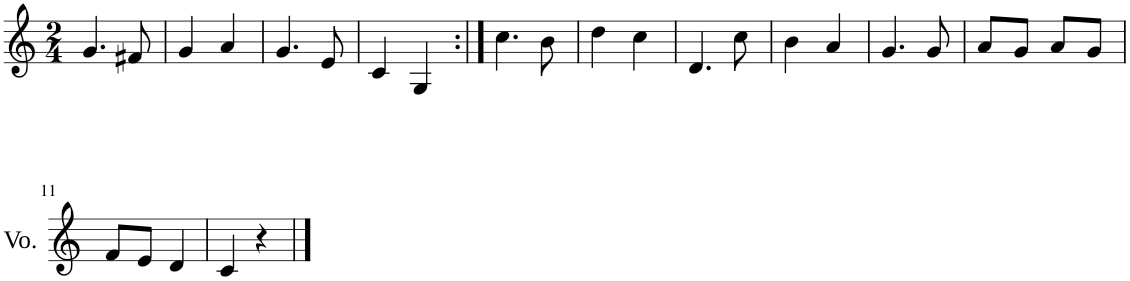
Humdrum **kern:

**kern
*part1
*staff1
*I"Voice
*I'Vo.
*clefG2
*k[]
*M2/4
=1
4.g/
8f#X/
=2
4g/
4a/
=3
4.g/
8e/
=4
4c/
4G/
=5:|!
4.cc\
8b\
=6
4dd\
4cc\
=7
4.d/
8cc\
=8
4b\
4a/
=9
4.g/
8g/
=10
8a/L
8g/J
8a/L
8g/J
!!LO:LB:g=z
=11
8f/L
8e/J
4d/
=12
4c/
4r
==
*-
